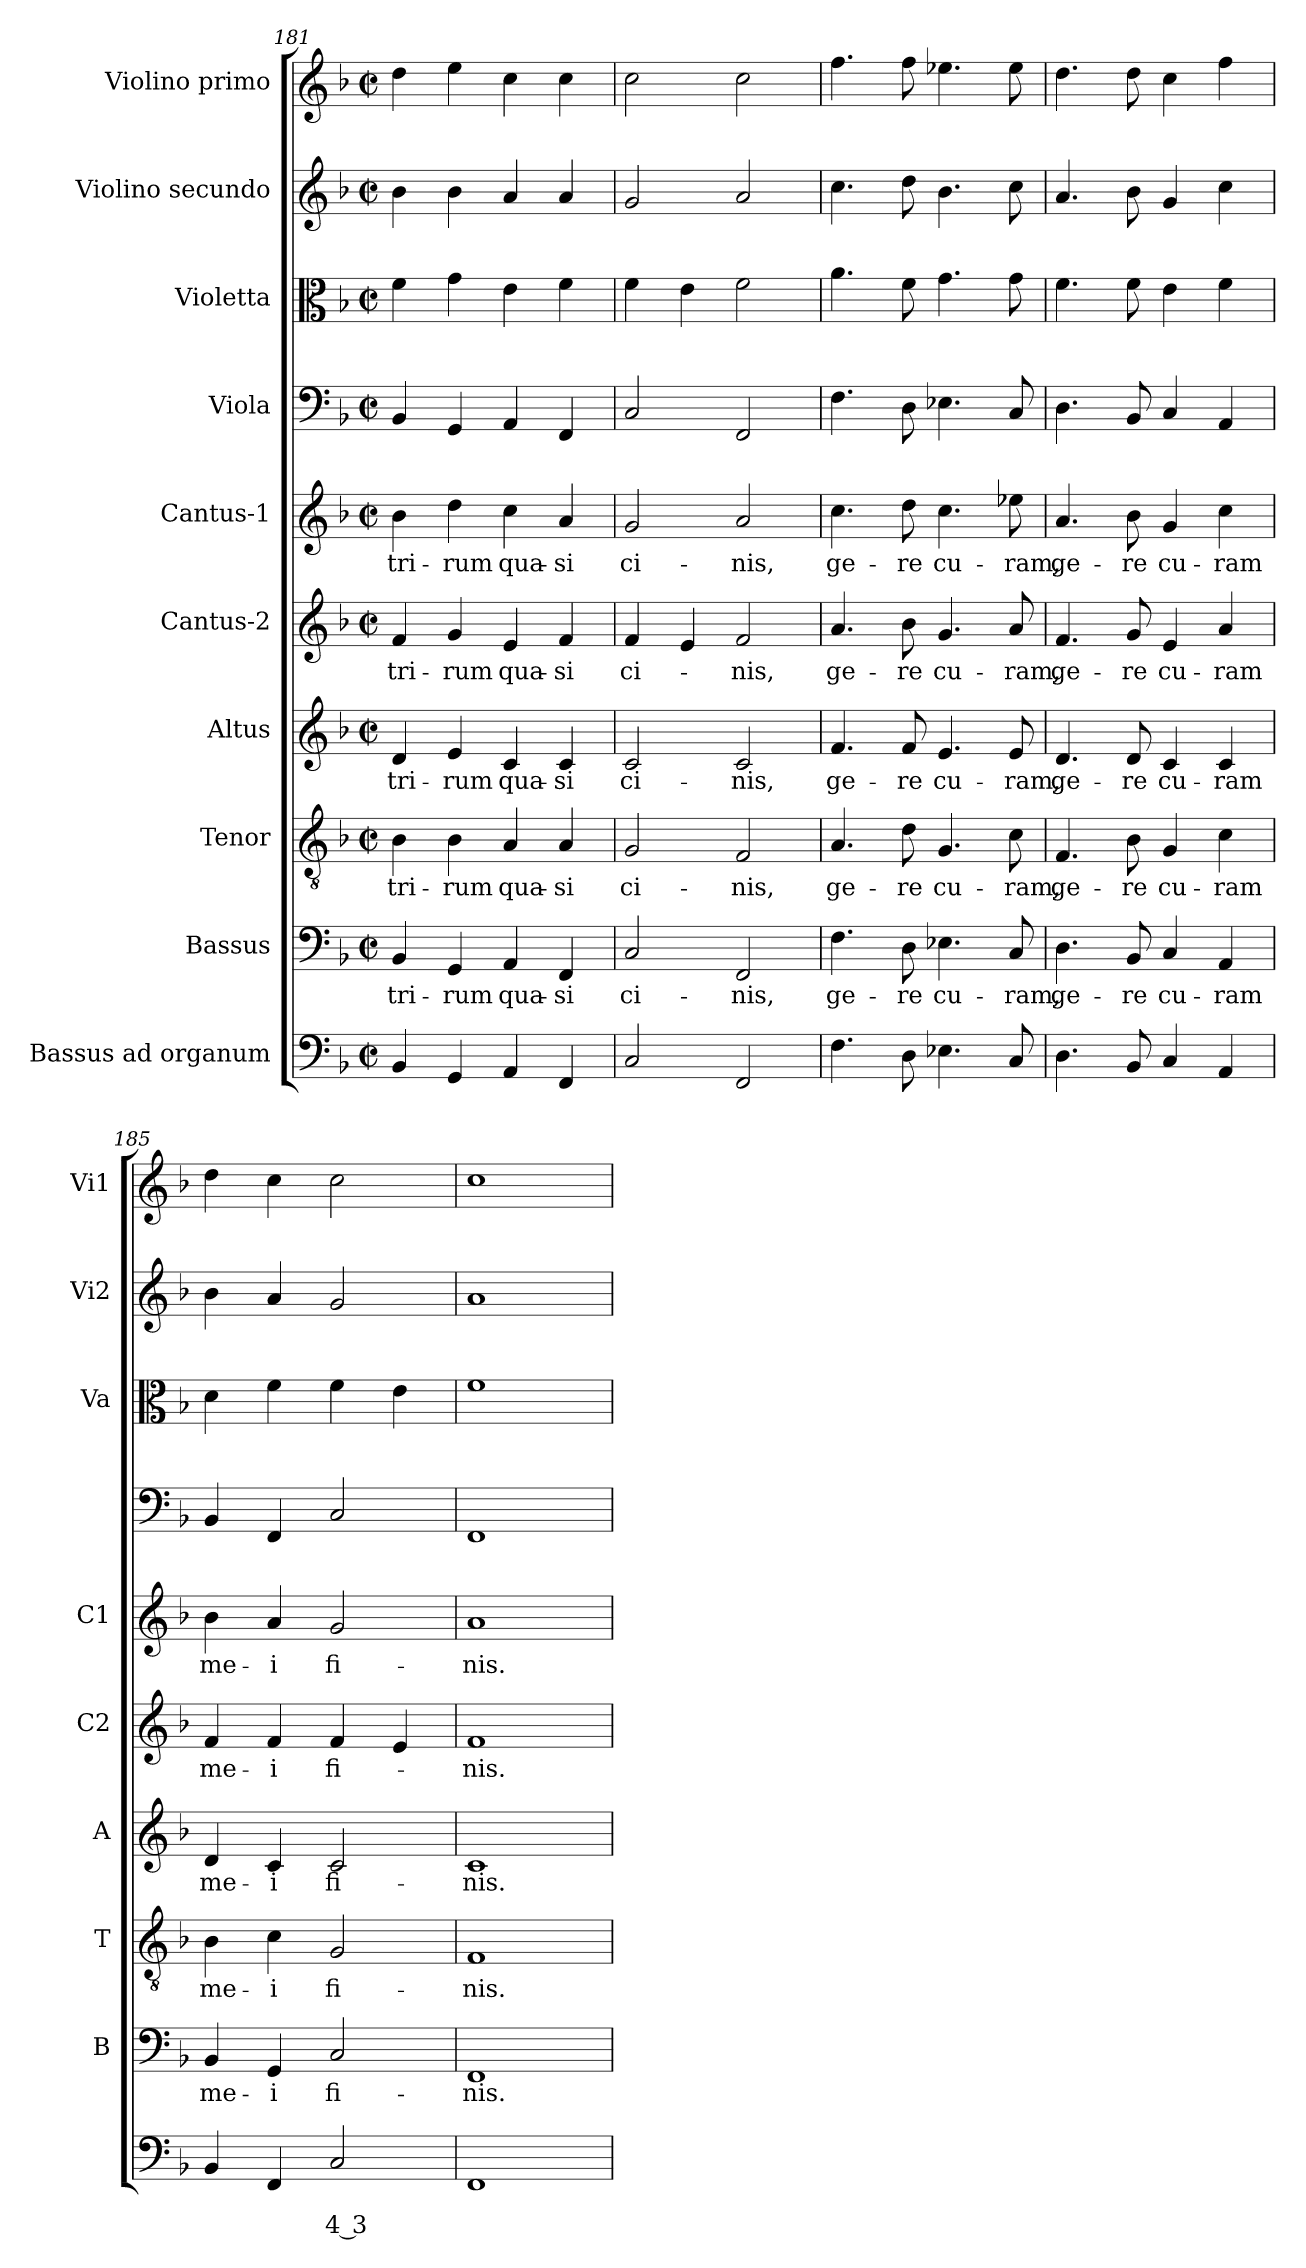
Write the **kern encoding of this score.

**kern	**text	**text	**kern	**text	**kern	**text	**kern	**text	**kern	**text	**kern	**text	**kern	**kern	**kern	**kern
*part10	*part10	*part10	*part9	*part9	*part8	*part8	*part7	*part7	*part6	*part6	*part5	*part5	*part4	*part3	*part2	*part1
*staff10	*staff10	*staff10	*staff9	*staff9	*staff8	*staff8	*staff7	*staff7	*staff6	*staff6	*staff5	*staff5	*staff4	*staff3	*staff2	*staff1
*I"Bassus ad  organum	*	*	*I"Bassus	*	*I"Tenor	*	*I"Altus	*	*I"Cantus-2	*	*I"Cantus-1	*	*I"Viola	*I"Violetta	*I"Violino secundo	*I"Violino primo
*	*	*	*I'B	*	*I'T	*	*I'A	*	*I'C2	*	*I'C1	*	*	*I'Va	*I'Vi2	*I'Vi1
*clefF4	*	*	*clefF4	*	*clefGv2	*	*clefG2	*	*clefG2	*	*clefG2	*	*clefF4	*clefC3	*clefG2	*clefG2
*k[b-]	*	*	*k[b-]	*	*k[b-]	*	*k[b-]	*	*k[b-]	*	*k[b-]	*	*k[b-]	*k[b-]	*k[b-]	*k[b-]
*F:	*	*	*F:	*	*F:	*	*F:	*	*F:	*	*F:	*	*F:	*F:	*F:	*F:
*M2/2	*	*	*M2/2	*	*M2/2	*	*M2/2	*	*M2/2	*	*M2/2	*	*M2/2	*M2/2	*M2/2	*M2/2
*met(c|)	*	*	*met(c|)	*	*met(c|)	*	*met(c|)	*	*met(c|)	*	*met(c|)	*	*met(c|)	*met(c|)	*met(c|)	*met(c|)
=181	=181	=181	=181	=181	=181	=181	=181	=181	=181	=181	=181	=181	=181	=181	=181	=181
!	!	!	!	!LO:LY:b	!	!LO:LY:b	!	!LO:LY:b	!	!LO:LY:b	!	!LO:LY:b	!	!	!	!
4BB-/	.	.	4BB-/	-tri-	4B-\	-tri-	4d/	-tri-	4f/	-tri-	4b-\	-tri-	4BB-/	4f\	4b-\	4dd\
!	!	!	!	!LO:LY:b	!	!LO:LY:b	!	!LO:LY:b	!	!LO:LY:b	!	!LO:LY:b	!	!	!	!
4GG/	.	.	4GG/	-rum	4B-\	-rum	4e/	-rum	4g/	-rum	4dd\	-rum	4GG/	4g\	4b-\	4ee\
!	!	!	!	!LO:LY:b	!	!LO:LY:b	!	!LO:LY:b	!	!LO:LY:b	!	!LO:LY:b	!	!	!	!
4AA/	.	.	4AA/	qua-	4A/	qua-	4c/	qua-	4e/	qua-	4cc\	qua-	4AA/	4e\	4a/	4cc\
!	!	!	!	!LO:LY:b	!	!LO:LY:b	!	!LO:LY:b	!	!LO:LY:b	!	!LO:LY:b	!	!	!	!
4FF/	.	.	4FF/	-si	4A/	-si	4c/	-si	4f/	-si	4a/	-si	4FF/	4f\	4a/	4cc\
=182	=182	=182	=182	=182	=182	=182	=182	=182	=182	=182	=182	=182	=182	=182	=182	=182
!	!	!	!	!LO:LY:b	!	!LO:LY:b	!	!LO:LY:b	!	!LO:LY:b	!	!LO:LY:b	!	!	!	!
2C/	.	.	2C/	ci-	2G/	ci-	2c/	ci-	4f/	ci-	2g/	ci-	2C/	4f\	2g/	2cc\
.	.	.	.	.	.	.	.	.	4e/	.	.	.	.	4e\	.	.
!	!	!	!	!LO:LY:b	!	!LO:LY:b	!	!LO:LY:b	!	!LO:LY:b	!	!LO:LY:b	!	!	!	!
2FF/	.	.	2FF/	-nis,	2F/	-nis,	2c/	-nis,	2f/	-nis,	2a/	-nis,	2FF/	2f\	2a/	2cc\
=183	=183	=183	=183	=183	=183	=183	=183	=183	=183	=183	=183	=183	=183	=183	=183	=183
!	!	!	!	!LO:LY:b	!	!LO:LY:b	!	!LO:LY:b	!	!LO:LY:b	!	!LO:LY:b	!	!	!	!
4.F\	.	.	4.F\	ge-	4.A/	ge-	4.f/	ge-	4.a/	ge-	4.cc\	ge-	4.F\	4.a\	4.cc\	4.ff\
!	!	!	!	!LO:LY:b	!	!LO:LY:b	!	!LO:LY:b	!	!LO:LY:b	!	!LO:LY:b	!	!	!	!
8D\	.	.	8D\	-re	8d\	-re	8f/	-re	8b-\	-re	8dd\	-re	8D\	8f\	8dd\	8ff\
!	!	!	!	!LO:LY:b	!	!LO:LY:b	!	!LO:LY:b	!	!LO:LY:b	!	!LO:LY:b	!	!	!	!
4.E-X\	.	.	4.E-X\	cu-	4.G/	cu-	4.e/	cu-	4.g/	cu-	4.cc\	cu-	4.E-X\	4.g\	4.b-\	4.ee-X\
!	!	!	!	!LO:LY:b	!	!LO:LY:b	!	!LO:LY:b	!	!LO:LY:b	!	!LO:LY:b	!	!	!	!
8C/	.	.	8C/	-ram,	8c\	-ram,	8e/	-ram,	8a/	-ram,	8ee-X\	-ram,	8C/	8g\	8cc\	8ee-\
=184	=184	=184	=184	=184	=184	=184	=184	=184	=184	=184	=184	=184	=184	=184	=184	=184
!	!	!	!	!LO:LY:b	!	!LO:LY:b	!	!LO:LY:b	!	!LO:LY:b	!	!LO:LY:b	!	!	!	!
4.D\	.	.	4.D\	ge-	4.F/	ge-	4.d/	ge-	4.f/	ge-	4.a/	ge-	4.D\	4.f\	4.a/	4.dd\
!	!	!	!	!LO:LY:b	!	!LO:LY:b	!	!LO:LY:b	!	!LO:LY:b	!	!LO:LY:b	!	!	!	!
8BB-/	.	.	8BB-/	-re	8B-\	-re	8d/	-re	8g/	-re	8b-\	-re	8BB-/	8f\	8b-\	8dd\
!	!	!	!	!LO:LY:b	!	!LO:LY:b	!	!LO:LY:b	!	!LO:LY:b	!	!LO:LY:b	!	!	!	!
4C/	.	.	4C/	cu-	4G/	cu-	4c/	cu-	4e/	cu-	4g/	cu-	4C/	4e\	4g/	4cc\
!	!	!	!	!LO:LY:b	!	!LO:LY:b	!	!LO:LY:b	!	!LO:LY:b	!	!LO:LY:b	!	!	!	!
4AA/	.	.	4AA/	-ram	4c\	-ram	4c/	-ram	4a/	-ram	4cc\	-ram	4AA/	4f\	4cc\	4ff\
=185	=185	=185	=185	=185	=185	=185	=185	=185	=185	=185	=185	=185	=185	=185	=185	=185
!	!	!	!	!LO:LY:b	!	!LO:LY:b	!	!LO:LY:b	!	!LO:LY:b	!	!LO:LY:b	!	!	!	!
4BB-/	.	.	4BB-/	me-	4B-\	me-	4d/	me-	4f/	me-	4b-\	me-	4BB-/	4d\	4b-\	4dd\
!	!	!	!	!LO:LY:b	!	!LO:LY:b	!	!LO:LY:b	!	!LO:LY:b	!	!LO:LY:b	!	!	!	!
4FF/	.	.	4GG/	-i	4c\	-i	4c/	-i	4f/	-i	4a/	-i	4FF/	4f\	4a/	4cc\
!	!	!LO:LY:b	!	!LO:LY:b	!	!LO:LY:b	!	!LO:LY:b	!	!LO:LY:b	!	!LO:LY:b	!	!	!	!
2C/	.	4 3	2C/	fi-	2G/	fi-	2c/	fi-	4f/	fi-	2g/	fi-	2C/	4f\	2g/	2cc\
.	.	.	.	.	.	.	.	.	4e/	.	.	.	.	4e\	.	.
=186	=186	=186	=186	=186	=186	=186	=186	=186	=186	=186	=186	=186	=186	=186	=186	=186
!	!	!	!	!LO:LY:b	!	!LO:LY:b	!	!LO:LY:b	!	!LO:LY:b	!	!LO:LY:b	!	!	!	!
1FF	.	.	1FF	-nis.	1F	-nis.	1c	-nis.	1f	-nis.	1a	-nis.	1FF	1f	1a	1cc
=	=	=	=	=	=	=	=	=	=	=	=	=	=	=	=	=
*-	*-	*-	*-	*-	*-	*-	*-	*-	*-	*-	*-	*-	*-	*-	*-	*-
